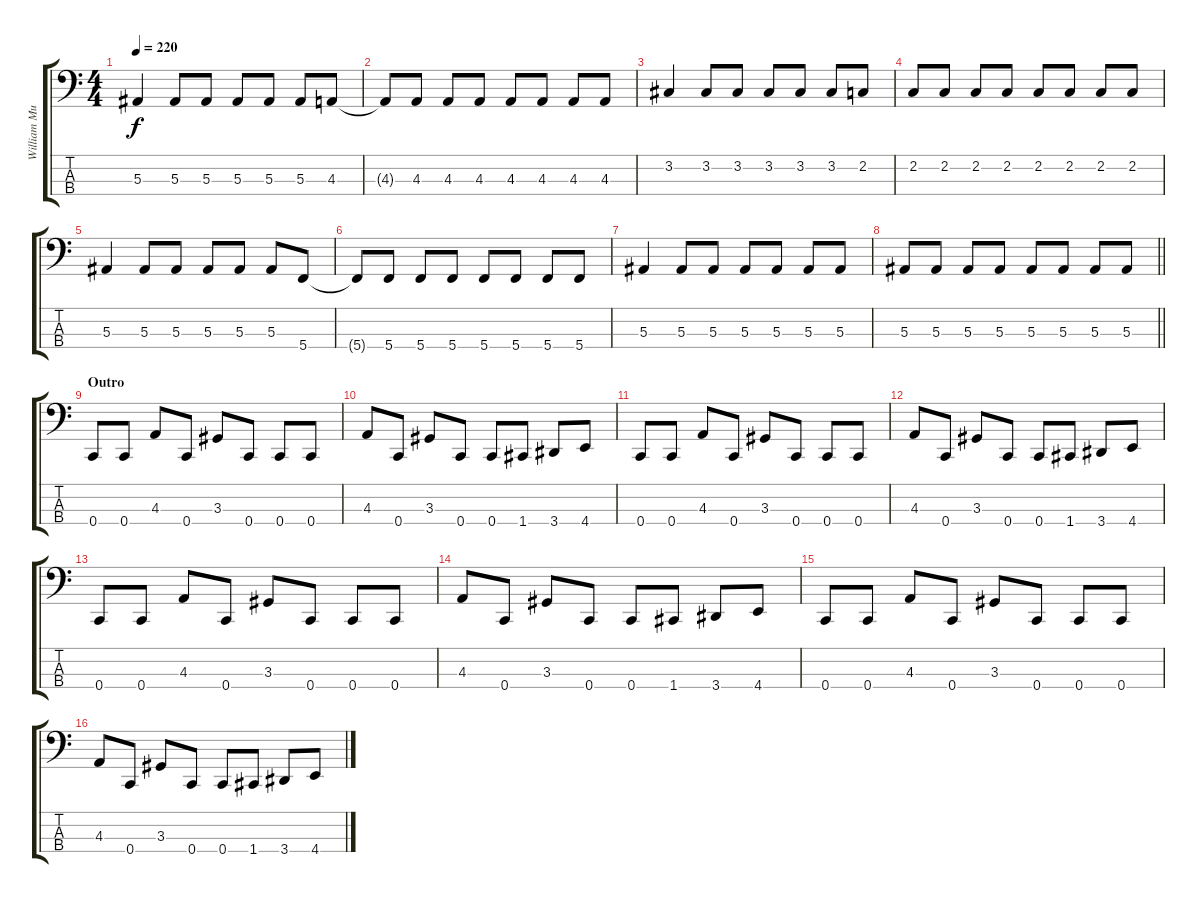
\track ("William Murderface (Bass Guitar)" "William Mu") {instrument electricbassfinger}
\staff {score tabs}
\tuning (Eb2 Bb1 F1 C1) {hide}
\ts (4 4)
\tempo 220
\clef f4
\ks c
5.3.4{dy f} 5.3.8 5.3.8 5.3.8 5.3.8 5.3.8 4.3.8 |
4.3{t}.8 4.3.8 4.3.8 4.3.8 4.3.8 4.3.8 4.3.8 4.3.8 |
3.2.4 3.2.8 3.2.8 3.2.8 3.2.8 3.2.8 2.2.8 |
2.2.8 2.2.8 2.2.8 2.2.8 2.2.8 2.2.8 2.2.8 2.2.8 |
5.3.4 5.3.8 5.3.8 5.3.8 5.3.8 5.3.8 5.4.8 |
5.4{t}.8 5.4.8 5.4.8 5.4.8 5.4.8 5.4.8 5.4.8 5.4.8 |
5.3.4 5.3.8 5.3.8 5.3.8 5.3.8 5.3.8 5.3.8 |
\barLineRight lightlight
5.3.8 5.3.8 5.3.8 5.3.8 5.3.8 5.3.8 5.3.8 5.3.8 |
\section ("" "Outro")
0.4.8 0.4.8 4.3.8 0.4.8 3.3.8 0.4.8 0.4.8 0.4.8 |
4.3.8 0.4.8 3.3.8 0.4.8 0.4.8 1.4.8 3.4.8 4.4.8 |
0.4.8 0.4.8 4.3.8 0.4.8 3.3.8 0.4.8 0.4.8 0.4.8 |
4.3.8 0.4.8 3.3.8 0.4.8 0.4.8 1.4.8 3.4.8 4.4.8 |
0.4.8 0.4.8 4.3.8 0.4.8 3.3.8 0.4.8 0.4.8 0.4.8 |
4.3.8 0.4.8 3.3.8 0.4.8 0.4.8 1.4.8 3.4.8 4.4.8 |
0.4.8 0.4.8 4.3.8 0.4.8 3.3.8 0.4.8 0.4.8 0.4.8 |
4.3.8 0.4.8 3.3.8 0.4.8 0.4.8 1.4.8 3.4.8 4.4.8
